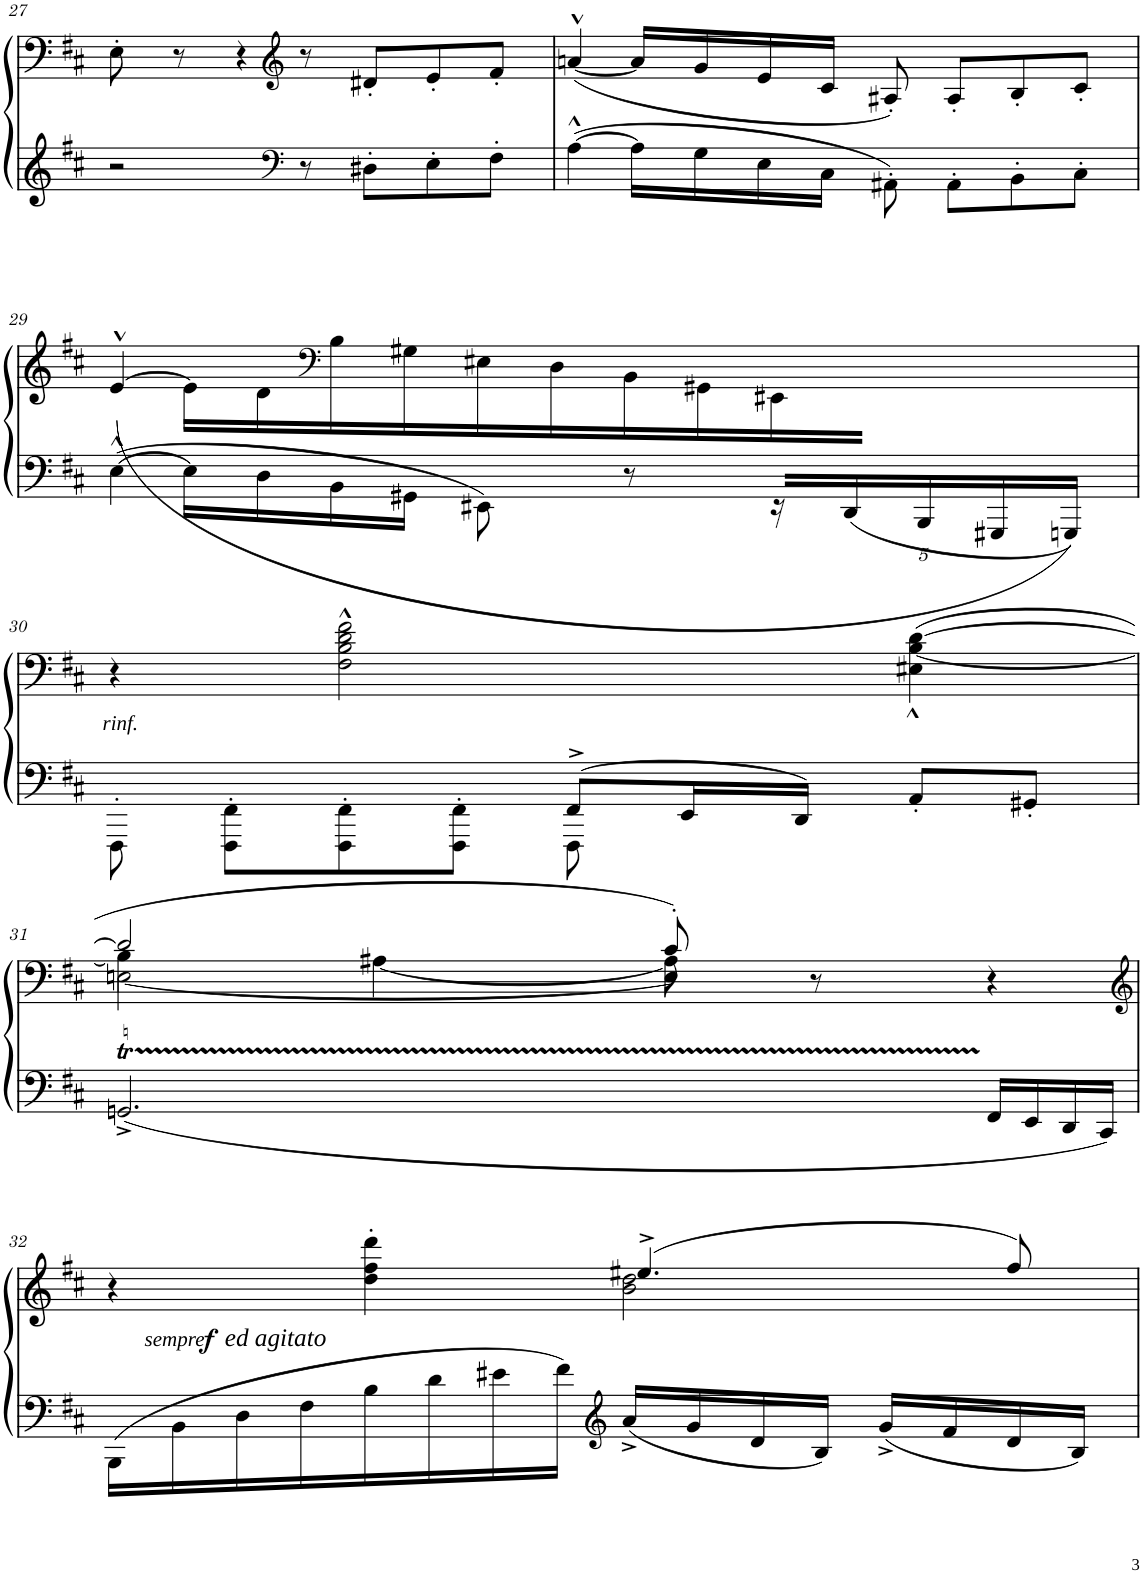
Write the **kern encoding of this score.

**kern	**kern	**dynam
*part1	*part1	*part1
*staff2	*staff1	*staff1/2
*I"Piano	*	*
*I'Pno	*	*
!!LO:PB:g=z
*clefG2	*clefF4	*
*k[f#c#]	*k[f#c#]	*
*M4/4	*M4/4	*
*met(c|)	*met(c|)	*
=27	=27	=27
2r	8E'\	.
.	8r	.
.	4r	.
*clefF4	*clefG2	*
8r	8r	.
8D#X'\L	8d#X'/L	.
8E'\	8e'/	.
8F#'\J	8f#'/J	.
=28	=28	=28
[4A^^\	([4an^^/	.
16A\LL]	16a/LL]	.
16G\	16g/	.
16E\	16e/	.
16C#\JJ	16c#/JJ	.
8AA#X'\	8A#X'/)	.
8AA#'\L	8A#'/L	.
8BB'\	8B'/	.
8C#'\J	8c#'/J	.
!!LO:LB:g=z
=29	=29	=29
[4E^^\	([4e^^/	.
16E\LL]	16e\LL]	.
16D\	16d\	.
*	*clefF4	*
16BB\	16B\	.
16GG#X\JJ	16G#X\	.
8EE#X\	16E#X\	.
.	16D\	.
8r	16BB\	.
.	16GG#X\	.
*Xbrackettup	*	*
20r	16EE#X\	.
20DD/	.	.
.	16ryy	.
20BBB/	.	.
.	8ryy	.
20GGG#X/	.	.
20GGGn/JJ)	.	.
!!LO:LB:g=z
=30	=30	=30
*^	*^	*
!	!	!	!	!LO:DY:b
8FFF#'>\	2ryy	4r	2.ryy	other-dynamics
8FFF#\'> 8FF#\'>L	.	.	.	.
8FFF#\'> 8FF#\'>	.	2F#\^^ 2B\^^ 2d\^^ 2f#\^^	.	.
8FFF#\'> 8FF#\'>J	.	.	.	.
8FF#^/L	8FFF#\	.	.	.
16EE/L	4.ryy	.	.	.
16DD/JJ	.	.	.	.
8AA'</L	.	(>4E#X\^^ [>4d\^^	[4B	.
8GG#X'</J	.	.	.	.
!!LO:LB:g=z
=31	=31	=31	=31	=31
*	*	*	*^	*
2.GGnT^/	32ryy	2d/]	[2En\	4B\]	.
.	32GG!	.	.	.	.
.	32AAn!	.	.	.	.
.	32GG!	.	.	.	.
.	32AA!	.	.	.	.
.	32GG!	.	.	.	.
.	32AA!	.	.	.	.
.	32GG!	.	.	.	.
.	32AA!	.	.	[4A#X\	.
.	32GG!	.	.	.	.
.	32AA!	.	.	.	.
.	32GG!	.	.	.	.
.	32AA!	.	.	.	.
.	32GG!	.	.	.	.
.	32AA!	.	.	.	.
.	32GG!	.	.	.	.
.	32AA!	8c#'/)	8E]	8A#\]	.
.	32GG!	.	.	.	.
.	32AA!	.	.	.	.
.	32GG!	.	.	.	.
.	32AA!	8r	4.ryy	4.ryy	.
.	32GG!	.	.	.	.
.	32AA!	.	.	.	.
.	32GG!	.	.	.	.
16FF#/LL	4ryy	4r	.	.	.
16EE/	.	.	.	.	.
16DD/	.	.	.	.	.
16CC#/JJ	.	.	.	.	.
*v	*v	*	*	*	*
*	*v	*v	*v	*
!!LO:LB:g=z
=32	=32	=32
*	*clefG2	*
*	*^	*
!	!	!	!LO:DY:b
!	!	!	!LO:DY:n=1:b
!	!	!	!LO:DY:n=2:b
16BBB\LL	4r	2ryy	other-dynamics f other-dynamics
16BB\	.	.	.
16D\	.	.	.
16F#\	.	.	.
16B\	4dd\' 4ff#\' 4ddd\'	.	.
16d\	.	.	.
16e#X\	.	.	.
16f#\JJ	.	.	.
*clefG2	*	*	*
16a^/LL	(4.ee#X^/	2b\ 2dd\	.
16g/	.	.	.
16d/	.	.	.
16B/JJ	.	.	.
16g^/LL	.	.	.
16f#/	.	.	.
16d/	8ff#/)	.	.
16B/JJ	.	.	.
*	*v	*v	*
=	=	=
*-	*-	*-
